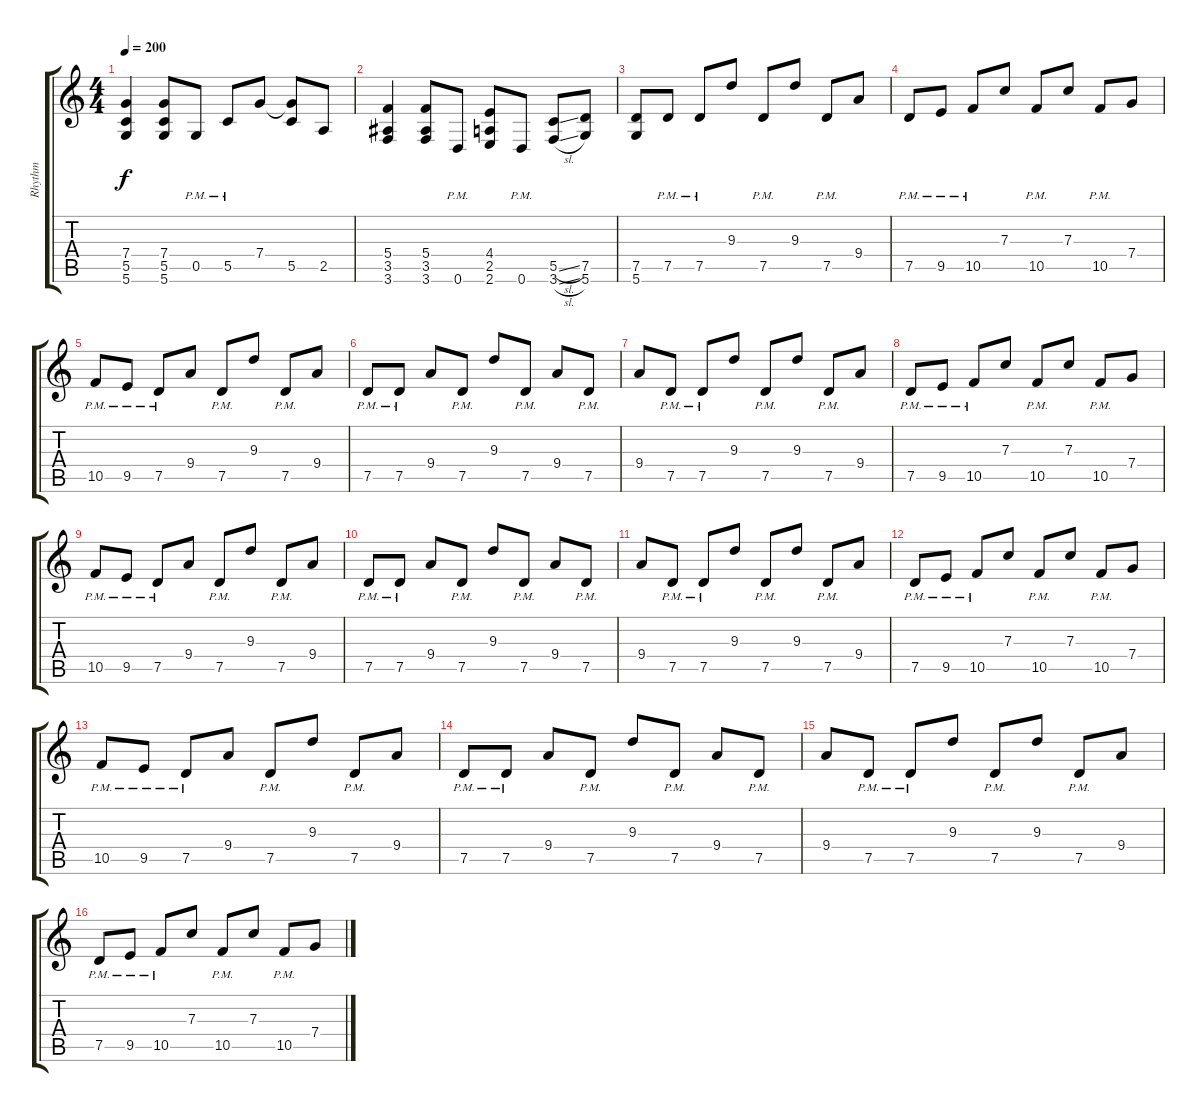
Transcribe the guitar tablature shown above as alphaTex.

\track ("Rhythm" "Rhythm") {instrument distortionguitar}
\staff {score tabs}
\tuning (D4 A3 F3 C3 G2 D2) {hide}
\ts (4 4)
\tempo 200
\clef g2
\ks c
(7.4 5.5 5.6).4{dy f} (7.4 5.5 5.6).8 0.5{pm}.8 5.5{pm}.8 7.4.8 (7.4{t} 5.5).8 2.5.8 |
(5.4 3.5 3.6).4 (5.4 3.5 3.6).8 0.6{pm}.8 (4.4 2.5 2.6).8 0.6{pm}.8 (5.5{sl} 3.6{sl}).8 (7.5 5.6).8 |
(7.5 5.6).8 7.5{pm}.8 7.5{pm}.8 9.3.8 7.5{pm}.8 9.3.8 7.5{pm}.8 9.4.8 |
7.5{pm}.8 9.5{pm}.8 10.5{pm}.8 7.3.8 10.5{pm}.8 7.3.8 10.5{pm}.8 7.4.8 |
10.5{pm}.8 9.5{pm}.8 7.5{pm}.8 9.4.8 7.5{pm}.8 9.3.8 7.5{pm}.8 9.4.8 |
7.5{pm}.8 7.5{pm}.8 9.4.8 7.5{pm}.8 9.3.8 7.5{pm}.8 9.4.8 7.5{pm}.8 |
9.4.8 7.5{pm}.8 7.5{pm}.8 9.3.8 7.5{pm}.8 9.3.8 7.5{pm}.8 9.4.8 |
7.5{pm}.8 9.5{pm}.8 10.5{pm}.8 7.3.8 10.5{pm}.8 7.3.8 10.5{pm}.8 7.4.8 |
10.5{pm}.8 9.5{pm}.8 7.5{pm}.8 9.4.8 7.5{pm}.8 9.3.8 7.5{pm}.8 9.4.8 |
7.5{pm}.8 7.5{pm}.8 9.4.8 7.5{pm}.8 9.3.8 7.5{pm}.8 9.4.8 7.5{pm}.8 |
9.4.8 7.5{pm}.8 7.5{pm}.8 9.3.8 7.5{pm}.8 9.3.8 7.5{pm}.8 9.4.8 |
7.5{pm}.8 9.5{pm}.8 10.5{pm}.8 7.3.8 10.5{pm}.8 7.3.8 10.5{pm}.8 7.4.8 |
10.5{pm}.8 9.5{pm}.8 7.5{pm}.8 9.4.8 7.5{pm}.8 9.3.8 7.5{pm}.8 9.4.8 |
7.5{pm}.8 7.5{pm}.8 9.4.8 7.5{pm}.8 9.3.8 7.5{pm}.8 9.4.8 7.5{pm}.8 |
9.4.8 7.5{pm}.8 7.5{pm}.8 9.3.8 7.5{pm}.8 9.3.8 7.5{pm}.8 9.4.8 |
7.5{pm}.8 9.5{pm}.8 10.5{pm}.8 7.3.8 10.5{pm}.8 7.3.8 10.5{pm}.8 7.4.8
